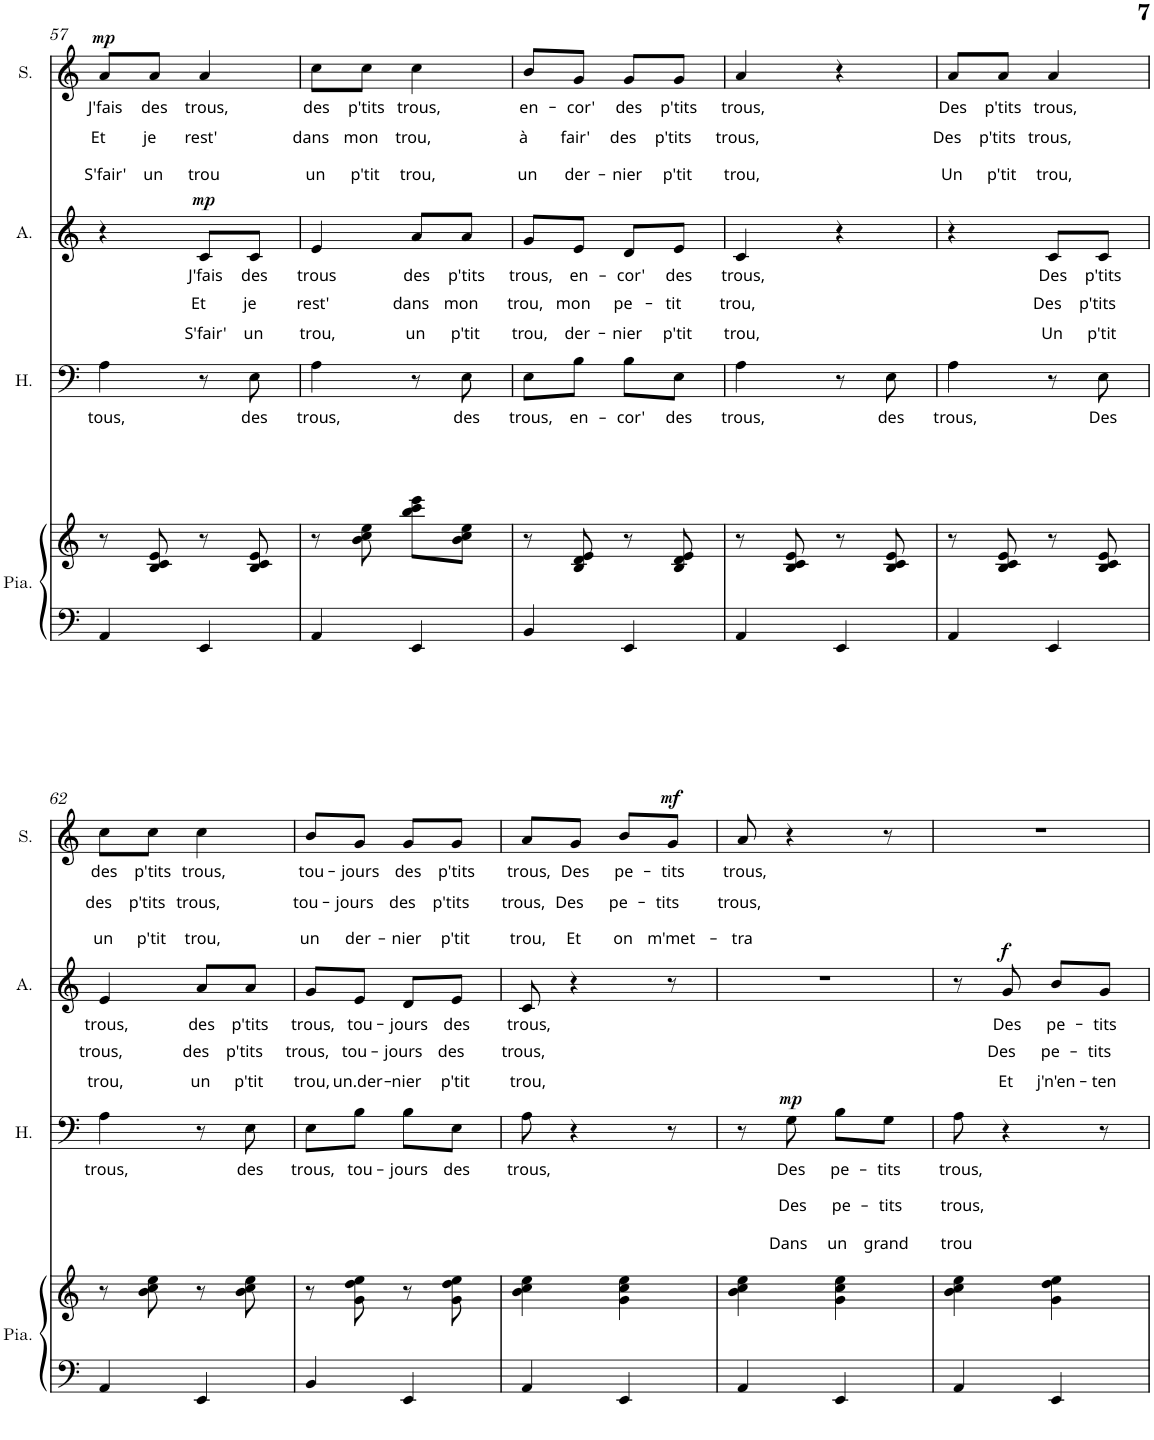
**kern	**kern	**kern	**text	**text	**text	**dynam	**kern	**text	**text	**text	**dynam	**kern	**text	**text	**text	**dynam
*part4	*part4	*part3	*part3	*part3	*part3	*part3	*part2	*part2	*part2	*part2	*part2	*part1	*part1	*part1	*part1	*part1
*staff5	*staff4	*staff3	*staff3	*staff3	*staff3	*staff3	*staff2	*staff2	*staff2	*staff2	*staff2	*staff1	*staff1	*staff1	*staff1	*staff1
*I"Piano	*	*I"Hommes	*	*	*	*	*I"Alto	*	*	*	*	*I"Soprano	*	*	*	*
*I'Pia.	*	*I'H.	*	*	*	*	*I'A.	*	*	*	*	*I'S.	*	*	*	*
!!LO:PB:g=z
*clefF4	*clefG2	*clefF4	*	*	*	*	*clefG2	*	*	*	*	*clefG2	*	*	*	*
*k[]	*k[]	*k[]	*	*	*	*	*k[]	*	*	*	*	*k[]	*	*	*	*
*M2/4	*M2/4	*M2/4	*	*	*	*	*M2/4	*	*	*	*	*M2/4	*	*	*	*
=57	=57	=57	=57	=57	=57	=57	=57	=57	=57	=57	=57	=57	=57	=57	=57	=57
!	!	!	!LO:LY:b	!	!	!	!	!	!	!	!	!	!LO:LY:b	!LO:LY:b	!LO:LY:b	!LO:DY:a
4AA/	8r	4A\	tous,	.	.	.	4r	.	.	.	.	8a/L	J'fais	Et	S'fair'	mp
!	!	!	!	!	!	!	!	!	!	!	!	!	!LO:LY:b	!LO:LY:b	!LO:LY:b	!
.	8B/ 8c/ 8e/	.	.	.	.	.	.	.	.	.	.	8a/J	des	je	un	.
!	!	!	!	!	!	!	!	!LO:LY:b	!LO:LY:b	!LO:LY:b	!LO:DY:a	!	!LO:LY:b	!LO:LY:b	!LO:LY:b	!
4EE/	8r	8r	.	.	.	.	8c/L	J'fais	Et	S'fair'	mp	4a/	trous,	rest'	trou	.
!	!	!	!LO:LY:b	!	!	!	!	!LO:LY:b	!LO:LY:b	!LO:LY:b	!	!	!	!	!	!
.	8B/ 8c/ 8e/	8E\	des	.	.	.	8c/J	des	je	un	.	.	.	.	.	.
=58	=58	=58	=58	=58	=58	=58	=58	=58	=58	=58	=58	=58	=58	=58	=58	=58
!	!	!	!LO:LY:b	!	!	!	!	!LO:LY:b	!LO:LY:b	!LO:LY:b	!	!	!LO:LY:b	!LO:LY:b	!LO:LY:b	!
4AA/	8r	4A\	trous,	.	.	.	4e/	trous	rest'	trou,	.	8cc\L	des	dans	un	.
!	!	!	!	!	!	!	!	!	!	!	!	!	!LO:LY:b	!LO:LY:b	!LO:LY:b	!
.	8b\ 8cc\ 8ee\	.	.	.	.	.	.	.	.	.	.	8cc\J	p'tits	mon	p'tit	.
!	!	!	!	!	!	!	!	!LO:LY:b	!LO:LY:b	!LO:LY:b	!	!	!LO:LY:b	!LO:LY:b	!LO:LY:b	!
4EE/	8bb\ 8ccc\ 8eee\L	8r	.	.	.	.	8a/L	des	dans	un	.	4cc\	trous,	trou,	trou,	.
!	!	!	!LO:LY:b	!	!	!	!	!LO:LY:b	!LO:LY:b	!LO:LY:b	!	!	!	!	!	!
.	8b\ 8cc\ 8ee\J	8E\	des	.	.	.	8a/J	p'tits	mon	p'tit	.	.	.	.	.	.
=59	=59	=59	=59	=59	=59	=59	=59	=59	=59	=59	=59	=59	=59	=59	=59	=59
!	!	!	!LO:LY:b	!	!	!	!	!LO:LY:b	!LO:LY:b	!LO:LY:b	!	!	!LO:LY:b	!LO:LY:b	!LO:LY:b	!
4BB/	8r	8E\L	trous,	.	.	.	8g/L	trous,	trou,	trou,	.	8b/L	en-	à	un	.
!	!	!	!LO:LY:b	!	!	!	!	!LO:LY:b	!LO:LY:b	!LO:LY:b	!	!	!LO:LY:b	!LO:LY:b	!LO:LY:b	!
.	8B/ 8d/ 8e/	8B\J	en-	.	.	.	8e/J	en-	mon	der-	.	8g/J	-cor'	fair'	der-	.
!	!	!	!LO:LY:b	!	!	!	!	!LO:LY:b	!LO:LY:b	!LO:LY:b	!	!	!LO:LY:b	!LO:LY:b	!LO:LY:b	!
4EE/	8r	8B\L	-cor'	.	.	.	8d/L	-cor'	pe-	-nier	.	8g/L	des	des	-nier	.
!	!	!	!LO:LY:b	!	!	!	!	!LO:LY:b	!LO:LY:b	!LO:LY:b	!	!	!LO:LY:b	!LO:LY:b	!LO:LY:b	!
.	8B/ 8d/ 8e/	8E\J	des	.	.	.	8e/J	des	-tit	p'tit	.	8g/J	p'tits	p'tits	p'tit	.
=60	=60	=60	=60	=60	=60	=60	=60	=60	=60	=60	=60	=60	=60	=60	=60	=60
!	!	!	!LO:LY:b	!	!	!	!	!LO:LY:b	!LO:LY:b	!LO:LY:b	!	!	!LO:LY:b	!LO:LY:b	!LO:LY:b	!
4AA/	8r	4A\	trous,	.	.	.	4c/	trous,	trou,	trou,	.	4a/	trous,	trous,	trou,	.
.	8B/ 8c/ 8e/	.	.	.	.	.	.	.	.	.	.	.	.	.	.	.
4EE/	8r	8r	.	.	.	.	4r	.	.	.	.	4r	.	.	.	.
!	!	!	!LO:LY:b	!	!	!	!	!	!	!	!	!	!	!	!	!
.	8B/ 8c/ 8e/	8E\	des	.	.	.	.	.	.	.	.	.	.	.	.	.
=61	=61	=61	=61	=61	=61	=61	=61	=61	=61	=61	=61	=61	=61	=61	=61	=61
!	!	!	!LO:LY:b	!	!	!	!	!	!	!	!	!	!LO:LY:b	!LO:LY:b	!LO:LY:b	!
4AA/	8r	4A\	trous,	.	.	.	4r	.	.	.	.	8a/L	Des	Des	Un	.
!	!	!	!	!	!	!	!	!	!	!	!	!	!LO:LY:b	!LO:LY:b	!LO:LY:b	!
.	8B/ 8c/ 8e/	.	.	.	.	.	.	.	.	.	.	8a/J	p'tits	p'tits	p'tit	.
!	!	!	!	!	!	!	!	!LO:LY:b	!LO:LY:b	!LO:LY:b	!	!	!LO:LY:b	!LO:LY:b	!LO:LY:b	!
4EE/	8r	8r	.	.	.	.	8c/L	Des	Des	Un	.	4a/	trous,	trous,	trou,	.
!	!	!	!LO:LY:b	!	!	!	!	!LO:LY:b	!LO:LY:b	!LO:LY:b	!	!	!	!	!	!
.	8B/ 8c/ 8e/	8E\	Des	.	.	.	8c/J	p'tits	p'tits	p'tit	.	.	.	.	.	.
!!LO:LB:g=z
=62	=62	=62	=62	=62	=62	=62	=62	=62	=62	=62	=62	=62	=62	=62	=62	=62
!	!	!	!LO:LY:b	!	!	!	!	!LO:LY:b	!LO:LY:b	!LO:LY:b	!	!	!LO:LY:b	!LO:LY:b	!LO:LY:b	!
4AA/	8r	4A\	trous,	.	.	.	4e/	trous,	trous,	trou,	.	8cc\L	des	des	un	.
!	!	!	!	!	!	!	!	!	!	!	!	!	!LO:LY:b	!LO:LY:b	!LO:LY:b	!
.	8b\ 8cc\ 8ee\	.	.	.	.	.	.	.	.	.	.	8cc\J	p'tits	p'tits	p'tit	.
!	!	!	!	!	!	!	!	!LO:LY:b	!LO:LY:b	!LO:LY:b	!	!	!LO:LY:b	!LO:LY:b	!LO:LY:b	!
4EE/	8r	8r	.	.	.	.	8a/L	des	des	un	.	4cc\	trous,	trous,	trou,	.
!	!	!	!LO:LY:b	!	!	!	!	!LO:LY:b	!LO:LY:b	!LO:LY:b	!	!	!	!	!	!
.	8b\ 8cc\ 8ee\	8E\	des	.	.	.	8a/J	p'tits	p'tits	p'tit	.	.	.	.	.	.
=63	=63	=63	=63	=63	=63	=63	=63	=63	=63	=63	=63	=63	=63	=63	=63	=63
!	!	!	!LO:LY:b	!	!	!	!	!LO:LY:b	!LO:LY:b	!LO:LY:b	!	!	!LO:LY:b	!LO:LY:b	!LO:LY:b	!
4BB/	8r	8E\L	trous,	.	.	.	8g/L	trous,	trous,	trou,	.	8b/L	tou-	tou-	un	.
!	!	!	!LO:LY:b	!	!	!	!	!LO:LY:b	!LO:LY:b	!LO:LY:b	!	!	!LO:LY:b	!LO:LY:b	!LO:LY:b	!
.	8g\ 8dd\ 8ee\	8B\J	tou-	.	.	.	8e/J	tou-	tou-	un.der-	.	8g/J	-jours	-jours	der-	.
!	!	!	!LO:LY:b	!	!	!	!	!LO:LY:b	!LO:LY:b	!LO:LY:b	!	!	!LO:LY:b	!LO:LY:b	!LO:LY:b	!
4EE/	8r	8B\L	-jours	.	.	.	8d/L	-jours	-jours	-nier	.	8g/L	des	des	-nier	.
!	!	!	!LO:LY:b	!	!	!	!	!LO:LY:b	!LO:LY:b	!LO:LY:b	!	!	!LO:LY:b	!LO:LY:b	!LO:LY:b	!
.	8g\ 8dd\ 8ee\	8E\J	des	.	.	.	8e/J	des	des	p'tit	.	8g/J	p'tits	p'tits	p'tit	.
=64	=64	=64	=64	=64	=64	=64	=64	=64	=64	=64	=64	=64	=64	=64	=64	=64
!	!	!	!LO:LY:b	!	!	!	!	!LO:LY:b	!LO:LY:b	!LO:LY:b	!	!	!LO:LY:b	!LO:LY:b	!LO:LY:b	!
4AA/	4b\ 4cc\ 4ee\	8A\	trous,	.	.	.	8c/	trous,	trous,	trou,	.	8a/L	trous,	trous,	trou,	.
!	!	!	!	!	!	!	!	!	!	!	!	!	!LO:LY:b	!LO:LY:b	!LO:LY:b	!
.	.	4r	.	.	.	.	4r	.	.	.	.	8g/J	Des	Des	Et	.
!	!	!	!	!	!	!	!	!	!	!	!	!	!LO:LY:b	!LO:LY:b	!LO:LY:b	!
4EE/	4g\ 4cc\ 4ee\	.	.	.	.	.	.	.	.	.	.	8b/L	pe-	pe-	on	.
!	!	!	!	!	!	!	!	!	!	!	!	!	!LO:LY:b	!LO:LY:b	!LO:LY:b	!LO:DY:a
.	.	8r	.	.	.	.	8r	.	.	.	.	8g/J	-tits	-tits	m'met-	mf
=65	=65	=65	=65	=65	=65	=65	=65	=65	=65	=65	=65	=65	=65	=65	=65	=65
!	!	!	!	!	!	!	!	!	!	!	!	!	!LO:LY:b	!LO:LY:b	!LO:LY:b	!
4AA/	4b\ 4cc\ 4ee\	8r	.	.	.	.	2r	.	.	.	.	8a/	trous,	trous,	-tra	.
!	!	!	!LO:LY:b	!LO:LY:b	!LO:LY:b	!LO:DY:a	!	!	!	!	!	!	!	!	!	!
.	.	8G\	Des	Des	Dans	mp	.	.	.	.	.	4r	.	.	.	.
!	!	!	!LO:LY:b	!LO:LY:b	!LO:LY:b	!	!	!	!	!	!	!	!	!	!	!
4EE/	4g\ 4cc\ 4ee\	8B\L	pe-	pe-	un	.	.	.	.	.	.	.	.	.	.	.
!	!	!	!LO:LY:b	!LO:LY:b	!LO:LY:b	!	!	!	!	!	!	!	!	!	!	!
.	.	8G\J	-tits	-tits	grand	.	.	.	.	.	.	8r	.	.	.	.
=66	=66	=66	=66	=66	=66	=66	=66	=66	=66	=66	=66	=66	=66	=66	=66	=66
!	!	!	!LO:LY:b	!LO:LY:b	!LO:LY:b	!	!	!	!	!	!	!	!	!	!	!
4AA/	4b\ 4cc\ 4ee\	8A\	trous,	trous,	trou	.	8r	.	.	.	.	2r	.	.	.	.
!	!	!	!	!	!	!	!	!LO:LY:b	!LO:LY:b	!LO:LY:b	!LO:DY:a	!	!	!	!	!
.	.	4r	.	.	.	.	8g/	Des	Des	Et	f	.	.	.	.	.
!	!	!	!	!	!	!	!	!LO:LY:b	!LO:LY:b	!LO:LY:b	!	!	!	!	!	!
4EE/	4g\ 4dd\ 4ee\	.	.	.	.	.	8b/L	pe-	pe-	j'n'en-	.	.	.	.	.	.
!	!	!	!	!	!	!	!	!LO:LY:b	!LO:LY:b	!LO:LY:b	!	!	!	!	!	!
.	.	8r	.	.	.	.	8g/J	-tits	-tits	-ten	.	.	.	.	.	.
=	=	=	=	=	=	=	=	=	=	=	=	=	=	=	=	=
*-	*-	*-	*-	*-	*-	*-	*-	*-	*-	*-	*-	*-	*-	*-	*-	*-
